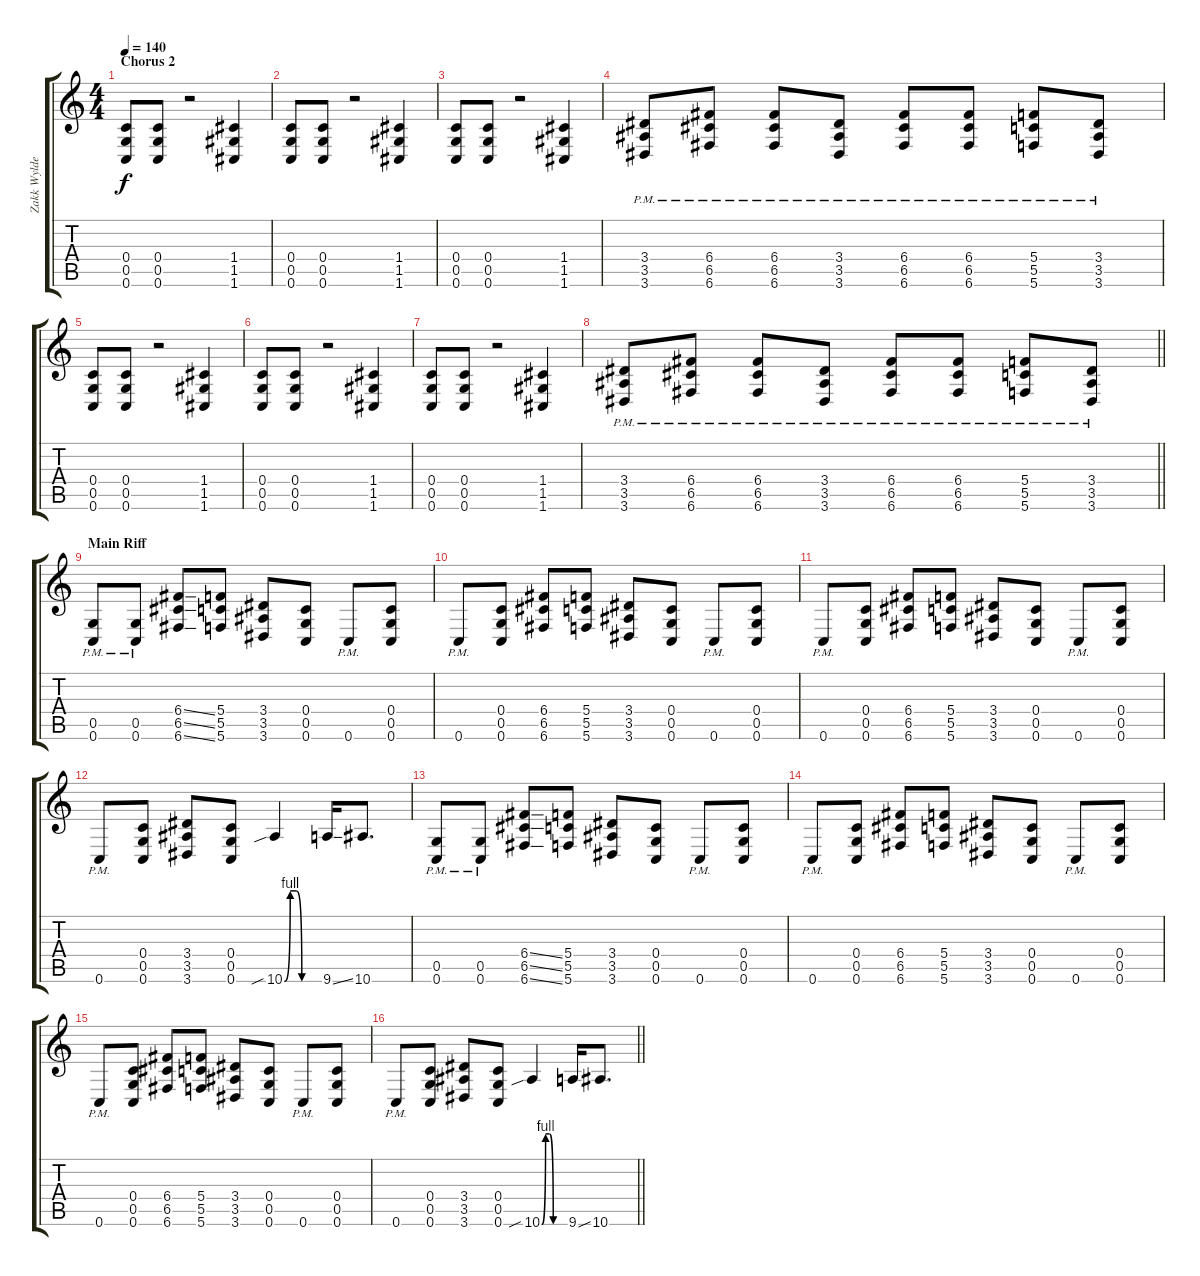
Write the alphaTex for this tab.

\track ("Zakk Wylde" "Zakk Wylde") {instrument distortionguitar}
\staff {score tabs}
\tuning (D4 A3 F3 C3 G2 C2) {hide}
\ts (4 4)
\section ("" "Chorus 2")
\tempo 140
\clef g2
\ks c
(0.4 0.5 0.6).8{dy f} (0.4 0.5 0.6).8 r.2 (1.4 1.5 1.6).4 |
(0.4 0.5 0.6).8 (0.4 0.5 0.6).8 r.2 (1.4 1.5 1.6).4 |
(0.4 0.5 0.6).8 (0.4 0.5 0.6).8 r.2 (1.4 1.5 1.6).4 |
(3.4{pm} 3.5{pm} 3.6{pm}).8 (6.4{pm} 6.5{pm} 6.6{pm}).8 (6.4{pm} 6.5{pm} 6.6{pm}).8 (3.4{pm} 3.5{pm} 3.6{pm}).8 (6.4{pm} 6.5{pm} 6.6{pm}).8 (6.4{pm} 6.5{pm} 6.6{pm}).8 (5.4{pm} 5.5{pm} 5.6{pm}).8 (3.4{pm} 3.5{pm} 3.6{pm}).8 |
(0.4 0.5 0.6).8 (0.4 0.5 0.6).8 r.2 (1.4 1.5 1.6).4 |
(0.4 0.5 0.6).8 (0.4 0.5 0.6).8 r.2 (1.4 1.5 1.6).4 |
(0.4 0.5 0.6).8 (0.4 0.5 0.6).8 r.2 (1.4 1.5 1.6).4 |
\barLineRight lightlight
(3.4{pm} 3.5{pm} 3.6{pm}).8 (6.4{pm} 6.5{pm} 6.6{pm}).8 (6.4{pm} 6.5{pm} 6.6{pm}).8 (3.4{pm} 3.5{pm} 3.6{pm}).8 (6.4{pm} 6.5{pm} 6.6{pm}).8 (6.4{pm} 6.5{pm} 6.6{pm}).8 (5.4{pm} 5.5{pm} 5.6{pm}).8 (3.4{pm} 3.5{pm} 3.6{pm}).8 |
\section ("" "Main Riff")
(0.5{pm} 0.6{pm}).8 (0.5{pm} 0.6{pm}).8 (6.4{ss} 6.5{ss} 6.6{ss}).8 (5.4 5.5 5.6).8 (3.4 3.5 3.6).8 (0.4 0.5 0.6).8 0.6{pm}.8 (0.4 0.5 0.6).8 |
0.6{pm}.8 (0.4 0.5 0.6).8 (6.4 6.5 6.6).8 (5.4 5.5 5.6).8 (3.4 3.5 3.6).8 (0.4 0.5 0.6).8 0.6{pm}.8 (0.4 0.5 0.6).8 |
0.6{pm}.8 (0.4 0.5 0.6).8 (6.4 6.5 6.6).8 (5.4 5.5 5.6).8 (3.4 3.5 3.6).8 (0.4 0.5 0.6).8 0.6{pm}.8 (0.4 0.5 0.6).8 |
0.6{pm}.8 (0.4 0.5 0.6).8 (3.4 3.5 3.6).8 (0.4 0.5 0.6).8 10.6{be (custom 0 0 10 4 20 4 30 0 60 0) sib}.4 9.6{ss}.16 10.6.8{d} |
(0.5{pm} 0.6{pm}).8 (0.5{pm} 0.6{pm}).8 (6.4{ss} 6.5{ss} 6.6{ss}).8 (5.4 5.5 5.6).8 (3.4 3.5 3.6).8 (0.4 0.5 0.6).8 0.6{pm}.8 (0.4 0.5 0.6).8 |
0.6{pm}.8 (0.4 0.5 0.6).8 (6.4 6.5 6.6).8 (5.4 5.5 5.6).8 (3.4 3.5 3.6).8 (0.4 0.5 0.6).8 0.6{pm}.8 (0.4 0.5 0.6).8 |
0.6{pm}.8 (0.4 0.5 0.6).8 (6.4 6.5 6.6).8 (5.4 5.5 5.6).8 (3.4 3.5 3.6).8 (0.4 0.5 0.6).8 0.6{pm}.8 (0.4 0.5 0.6).8 |
\barLineRight lightlight
0.6{pm}.8 (0.4 0.5 0.6).8 (3.4 3.5 3.6).8 (0.4 0.5 0.6).8 10.6{be (custom 0 0 10 4 20 4 30 0 60 0) sib}.4 9.6{ss}.16 10.6.8{d}
